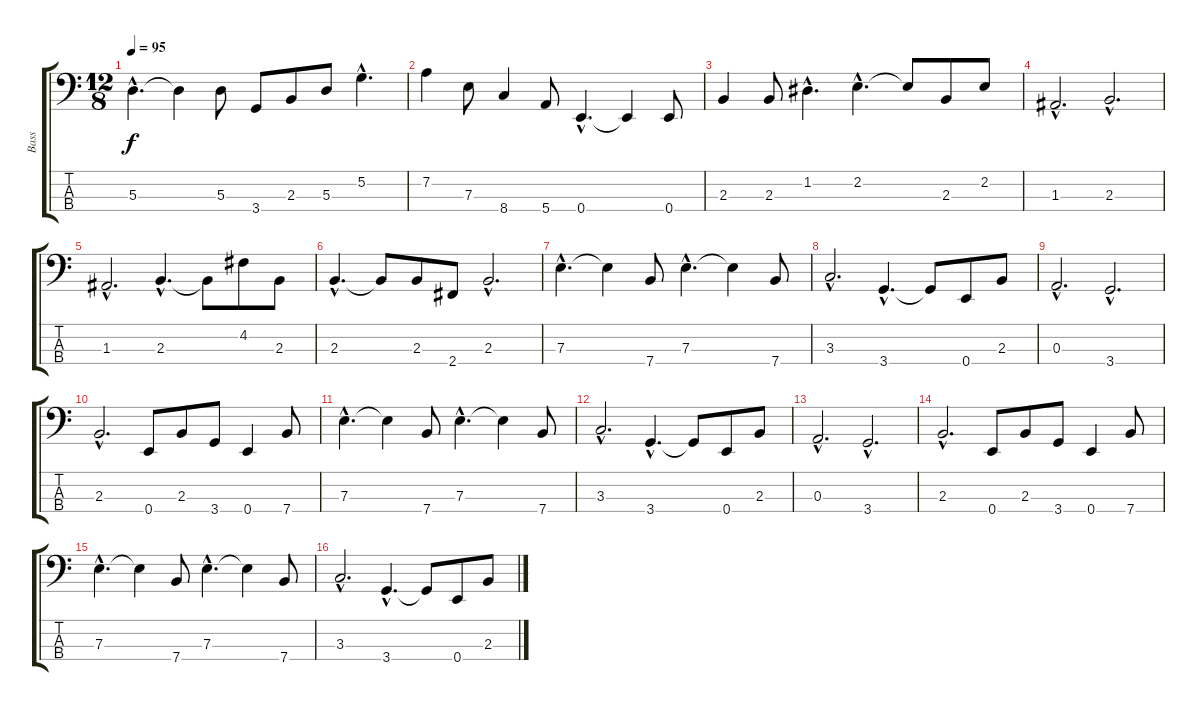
\track ("Bass" "Bass") {instrument electricbassfinger}
\staff {score tabs}
\tuning (G2 D2 A1 E1) {hide}
\ts (12 8)
\tempo 95
\clef f4
\ks c
5.3{hac}.4{d dy f} 5.3{t}.4 5.3.8 3.4.8 2.3.8 5.3.8 5.2{hac}.4{d} |
7.2.4 7.3.8 8.4.4 5.4.8 0.4{hac}.4{d} 0.4{t}.4 0.4.8 |
2.3.4 2.3.8 1.2{hac}.4{d} 2.2{hac}.4{d} 2.2{t}.8 2.3.8 2.2.8 |
1.3{hac}.2{d} 2.3{hac}.2{d} |
1.3{hac}.2{d} 2.3{hac}.4{d} 2.3{t}.8 4.2.8 2.3.8 |
2.3{hac}.4{d} 2.3{t}.8 2.3.8 2.4.8 2.3{hac}.2{d} |
7.3{hac}.4{d} 7.3{t}.4 7.4.8 7.3{hac}.4{d} 7.3{t}.4 7.4.8 |
3.3{hac}.2{d} 3.4{hac}.4{d} 3.4{t}.8 0.4.8 2.3.8 |
0.3{hac}.2{d} 3.4{hac}.2{d} |
2.3{hac}.2{d} 0.4.8 2.3.8 3.4.8 0.4.4 7.4.8 |
7.3{hac}.4{d} 7.3{t}.4 7.4.8 7.3{hac}.4{d} 7.3{t}.4 7.4.8 |
3.3{hac}.2{d} 3.4{hac}.4{d} 3.4{t}.8 0.4.8 2.3.8 |
0.3{hac}.2{d} 3.4{hac}.2{d} |
2.3{hac}.2{d} 0.4.8 2.3.8 3.4.8 0.4.4 7.4.8 |
7.3{hac}.4{d} 7.3{t}.4 7.4.8 7.3{hac}.4{d} 7.3{t}.4 7.4.8 |
3.3{hac}.2{d} 3.4{hac}.4{d} 3.4{t}.8 0.4.8 2.3.8
